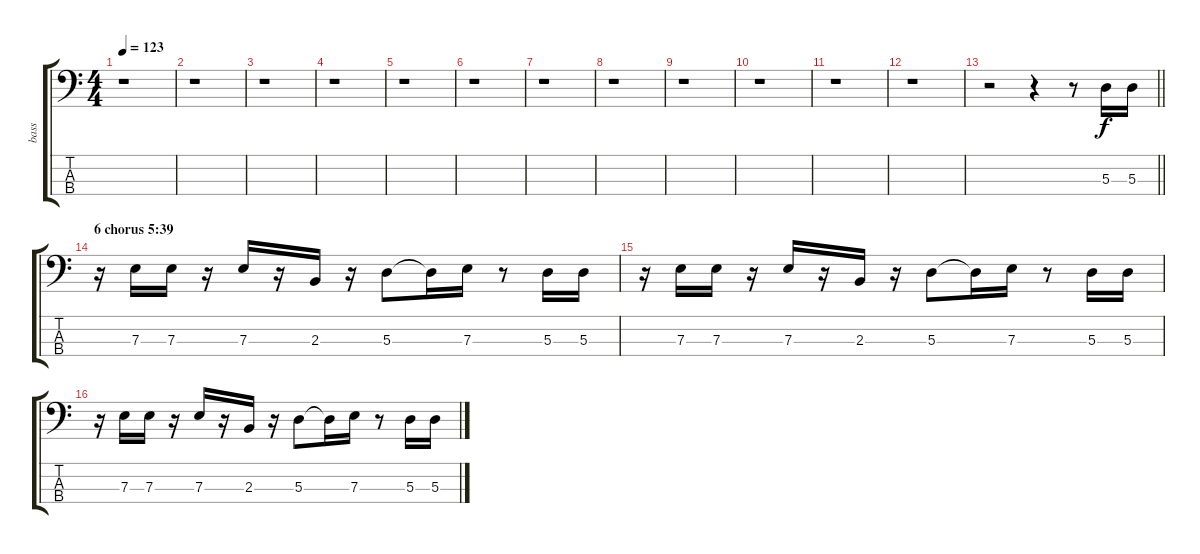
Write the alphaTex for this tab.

\track ("bass" "bass") {instrument synthbass2}
\staff {score tabs}
\tuning (G2 D2 A1 E1) {hide}
\ts (4 4)
\tempo 123
\clef f4
\ks c
r.1{dy f} |
r.1 |
r.1 |
r.1 |
r.1 |
r.1 |
r.1 |
r.1 |
r.1 |
r.1 |
r.1 |
r.1 |
\barLineRight lightlight
r.2 r.4 r.8 5.3.16 5.3.16 |
\section ("" "6 chorus 5:39")
r.16 7.3.16 7.3.16 r.16 7.3.16 r.16 2.3.16 r.16 5.3.8 5.3{t}.16 7.3.16 r.8 5.3.16 5.3.16 |
r.16 7.3.16 7.3.16 r.16 7.3.16 r.16 2.3.16 r.16 5.3.8 5.3{t}.16 7.3.16 r.8 5.3.16 5.3.16 |
r.16 7.3.16 7.3.16 r.16 7.3.16 r.16 2.3.16 r.16 5.3.8 5.3{t}.16 7.3.16 r.8 5.3.16 5.3.16
